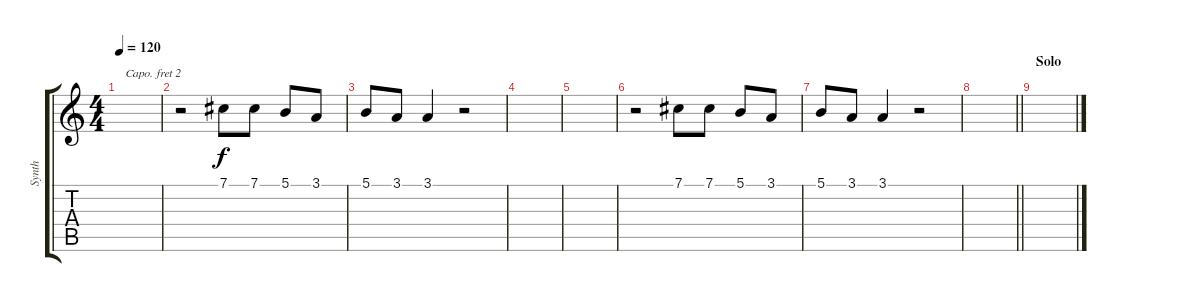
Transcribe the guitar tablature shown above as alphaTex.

\track ("Synth" "Synth") {instrument pad8sweep}
\staff {score tabs}
\capo 2
\tuning (E4 B3 G3 D3 A2 E2) {hide}
\ts (4 4)
\tempo 120
\clef g2
\ks c
|
r.2 7.1.8{volume 13 instrument guitarharmonics} 7.1.8 5.1.8 3.1.8 |
5.1.8 3.1.8 3.1.4 r.2 |
|
|
r.2 7.1.8{volume 13 instrument guitarharmonics} 7.1.8 5.1.8 3.1.8 |
5.1.8 3.1.8 3.1.4 r.2 |
\barLineRight lightlight
|
\section ("" "Solo")
